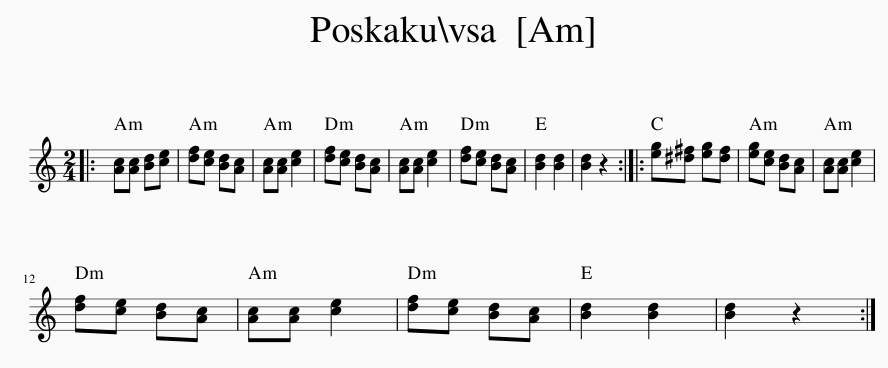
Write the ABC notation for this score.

X:1
L:1/8
M:2/4
I:linebreak $
K:C
V:1 treble
V:1
|: [Ac][Ac] [Bd][ce] | [df][ce] [Bd][Ac] | [Ac][Ac] [ce]2 | [df][ce] [Bd][Ac] | [Ac][Ac] [ce]2 | %5
 [df][ce] [Bd][Ac] | [Bd]2 [Bd]2 | [Bd]2 z2 :: [eg][^d^f] [eg][df] | [eg][ce] [Bd][Ac] | %10
 [Ac][Ac] [ce]2 |$ [df][ce] [Bd][Ac] | [Ac][Ac] [ce]2 | [df][ce] [Bd][Ac] | [Bd]2 [Bd]2 | %15
 [Bd]2 z2 :| %16
